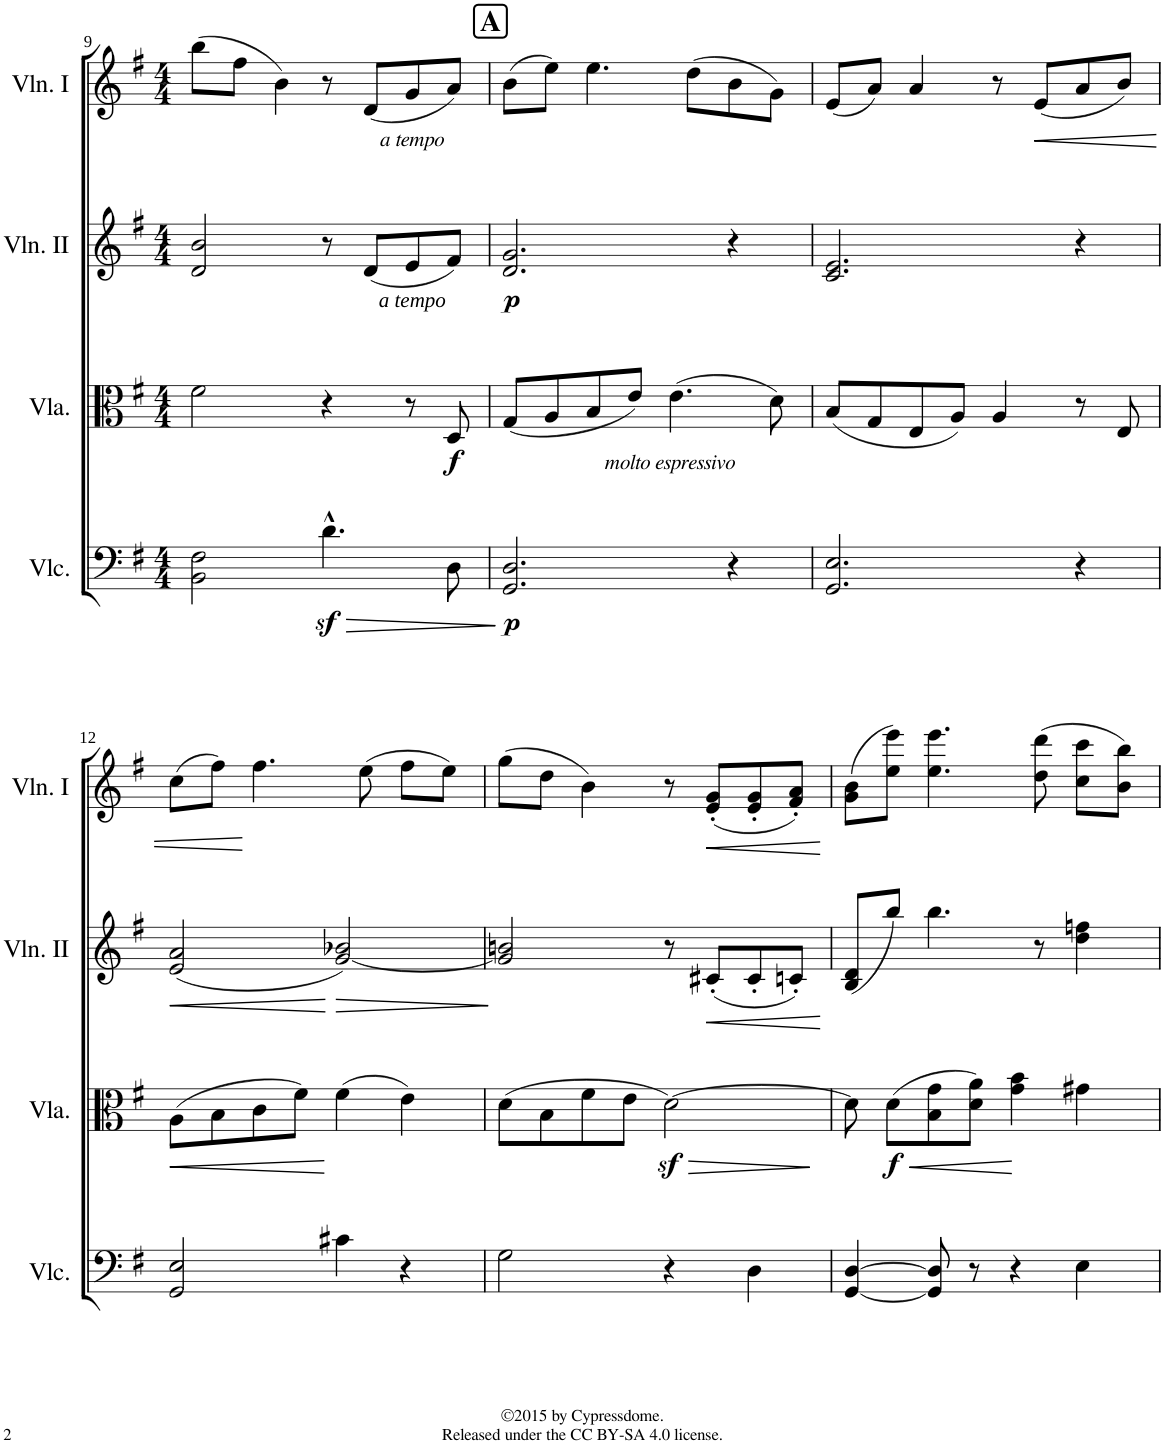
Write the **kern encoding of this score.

**kern	**dynam	**kern	**dynam	**kern	**dynam	**kern	**dynam
*part4	*part4	*part3	*part3	*part2	*part2	*part1	*part1
*staff4	*staff4	*staff3	*staff3	*staff2	*staff2	*staff1	*staff1
*I"Violoncello	*	*I"Viola	*	*I"Violin II	*	*I"Violin I	*
*I'Vlc.	*	*I'Vla.	*	*I'Vln. II	*	*I'Vln. I	*
!!LO:PB:g=z
*clefF4	*	*clefC3	*	*clefG2	*	*clefG2	*
*k[f#]	*	*k[f#]	*	*k[f#]	*	*k[f#]	*
*M4/4	*	*M4/4	*	*M4/4	*	*M4/4	*
=9	=9	=9	=9	=9	=9	=9	=9
2BB\ 2F#\	.	2f#\	.	2d/ 2b/	.	(8bb\L	.
.	.	.	.	.	.	8ff#\J	.
.	.	.	.	.	.	4b\)	.
!	!LO:HP:b	!	!	!	!	!	!
4.dz<^^\	>	4r	.	8r	.	8r	.
.	.	.	.	(8d/L	.	(8d/L	.
!	!	!	!	!	!LO:DY:b	!	!LO:DY:b
.	.	8r	.	8e/	other-dynamics	8g/	other-dynamics
!	!	!	!LO:DY:b	!	!	!	!
8D\	.	8D/	f	8f#/J)	.	8a/J)	.
.	]	.	.	.	.	.	.
!!LO:REH:place=s1:a:B:cj:fs=14:t=A
=10	=10	=10	=10	=10	=10	=10	=10
!	!LO:DY:b	!	!	!	!LO:DY:b	!	!
2.GG/ 2.D/	p	(8G/L	.	2.d/ 2.g/	p	(8b\L	.
.	.	8A/	.	.	.	8ee\J)	.
.	.	8B/	.	.	.	4.ee\	.
.	.	8e/J)	.	.	.	.	.
!	!	!	!LO:DY:b	!	!	!	!
.	.	(4.e\	other-dynamics	.	.	.	.
.	.	.	.	.	.	(8dd\L	.
4r	.	.	.	4r	.	8b\	.
.	.	8d\)	.	.	.	8g\J)	.
=11	=11	=11	=11	=11	=11	=11	=11
2.GG/ 2.E/	.	(8B/L	.	2.c/ 2.e/	.	(8e/L	.
.	.	8G/	.	.	.	8a/J)	.
.	.	8E/	.	.	.	4a/	.
.	.	8A/J)	.	.	.	.	.
.	.	4A/	.	.	.	8r	.
!	!	!	!	!	!	!	!LO:HP:b
.	.	.	.	.	.	(8e/L	<
4r	.	8r	.	4r	.	8a/	.
.	.	8E/	.	.	.	8b/J)	.
!!LO:LB:g=z
=12	=12	=12	=12	=12	=12	=12	=12
!	!	!	!LO:HP:b	!	!LO:HP:b	!	!
2GG/ 2E/	.	(8A\L	<	(2e/ 2a/	<	(8cc\L	.
.	.	8B\	.	.	.	8ff#\J)	.
.	.	8c\	.	.	.	4.ff#\	[
.	.	8f#\J)	.	.	.	.	.
!	!	!	!	!	!LO:HP:n=1:b	!	!
4c#X\	.	(4f#\	[	[2g/ 2b-X/)	[ >	.	.
.	.	.	.	.	.	(8ee\	.
4r	.	4e\)	.	.	.	8ff#\L	.
.	.	.	.	.	.	8ee\J)	.
.	.	.	.	.	]	.	.
=13	=13	=13	=13	=13	=13	=13	=13
2G\	.	(8d\L	.	2g/] 2bn/	.	(8gg\L	.
.	.	8B\	.	.	.	8dd\J	.
.	.	8f#\	.	.	.	4b\)	.
.	.	8e\J	.	.	.	.	.
!	!	!	!LO:HP:b	!	!	!	!
4r	.	[2dz<\)	>	8r	.	8r	.
!	!	!	!	!	!LO:HP:b	!	!LO:HP:b
.	.	.	.	(8c#X'/L	<	(8e/' 8g/'L	<
4D\	.	.	.	8c#'/	.	8e/' 8g/'	.
.	.	.	.	8cn'/J)	.	8f#/' 8a/'J)	.
.	.	.	]	.	[	.	[
=14	=14	=14	=14	=14	=14	=14	=14
[4GG/ [4D/	.	8d\]	.	(8B/ 8d/L	.	(8g\ 8b\L	.
!	!	!	!LO:HP:b	!	!	!	!
!	!	!	!LO:DY:n=1:b	!	!	!	!
.	.	(8d\L	< f	8bb/J)	.	8ee\ 8eee\J)	.
8GG/] 8D/]	.	8B\ 8g\	.	4.bb\	.	4.ee\ 4.eee\	.
8r	.	8d\ 8a\J)	.	.	.	.	.
4r	.	4g\ 4b\	[	.	.	.	.
.	.	.	.	8r	.	(8dd\ 8ddd\	.
4E\	.	4g#X\	.	4dd\ 4ffn\	.	8cc\ 8ccc\L	.
.	.	.	.	.	.	8b\ 8bb\J)	.
=	=	=	=	=	=	=	=
*-	*-	*-	*-	*-	*-	*-	*-
